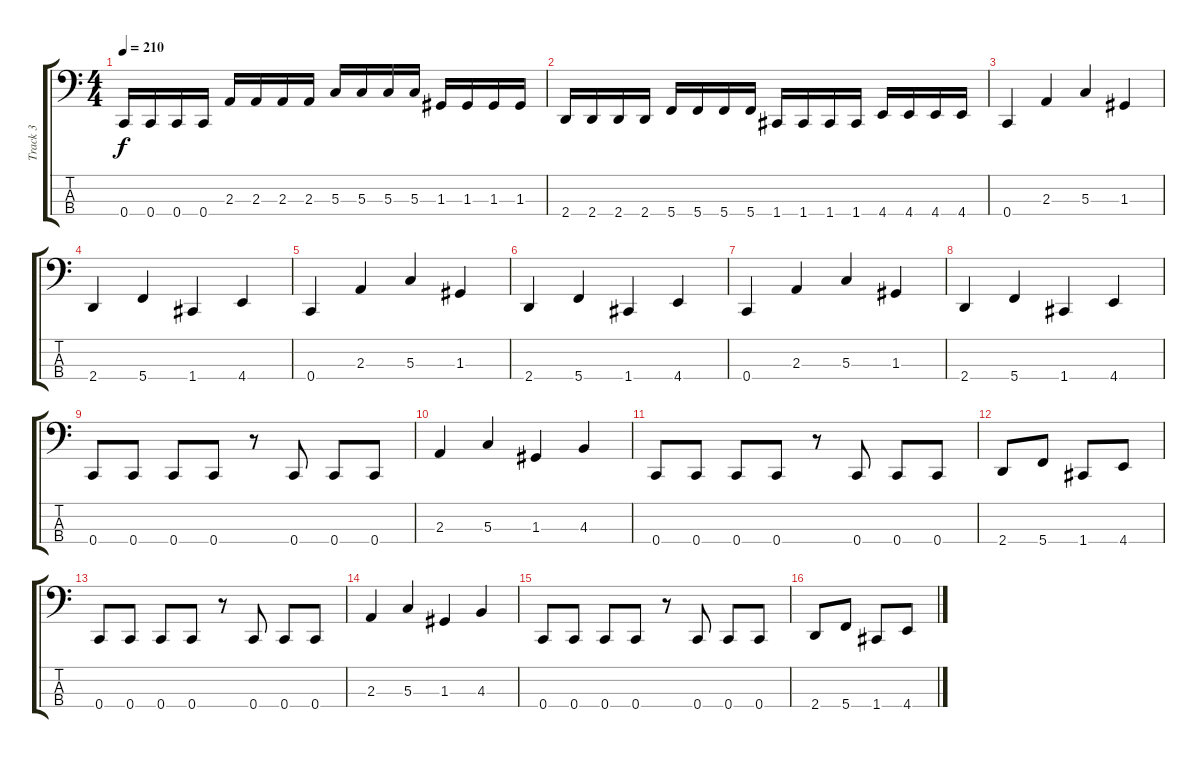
\track ("Track 3" "Track 3") {instrument electricbassfinger}
\staff {score tabs}
\tuning (F2 C2 G1 C1) {hide}
\ts (4 4)
\tempo 210
\clef f4
\ks c
0.4.16{dy f} 0.4.16 0.4.16 0.4.16 2.3.16 2.3.16 2.3.16 2.3.16 5.3.16 5.3.16 5.3.16 5.3.16 1.3.16 1.3.16 1.3.16 1.3.16 |
2.4.16 2.4.16 2.4.16 2.4.16 5.4.16 5.4.16 5.4.16 5.4.16 1.4.16 1.4.16 1.4.16 1.4.16 4.4.16 4.4.16 4.4.16 4.4.16 |
0.4.4 2.3.4 5.3.4 1.3.4 |
2.4.4 5.4.4 1.4.4 4.4.4 |
0.4.4 2.3.4 5.3.4 1.3.4 |
2.4.4 5.4.4 1.4.4 4.4.4 |
0.4.4 2.3.4 5.3.4 1.3.4 |
2.4.4 5.4.4 1.4.4 4.4.4 |
0.4.8 0.4.8 0.4.8 0.4.8 r.8 0.4.8 0.4.8 0.4.8 |
2.3.4 5.3.4 1.3.4 4.3.4 |
0.4.8 0.4.8 0.4.8 0.4.8 r.8 0.4.8 0.4.8 0.4.8 |
2.4.8 5.4.8 1.4.8 4.4.8 |
0.4.8 0.4.8 0.4.8 0.4.8 r.8 0.4.8 0.4.8 0.4.8 |
2.3.4 5.3.4 1.3.4 4.3.4 |
0.4.8 0.4.8 0.4.8 0.4.8 r.8 0.4.8 0.4.8 0.4.8 |
2.4.8 5.4.8 1.4.8 4.4.8
